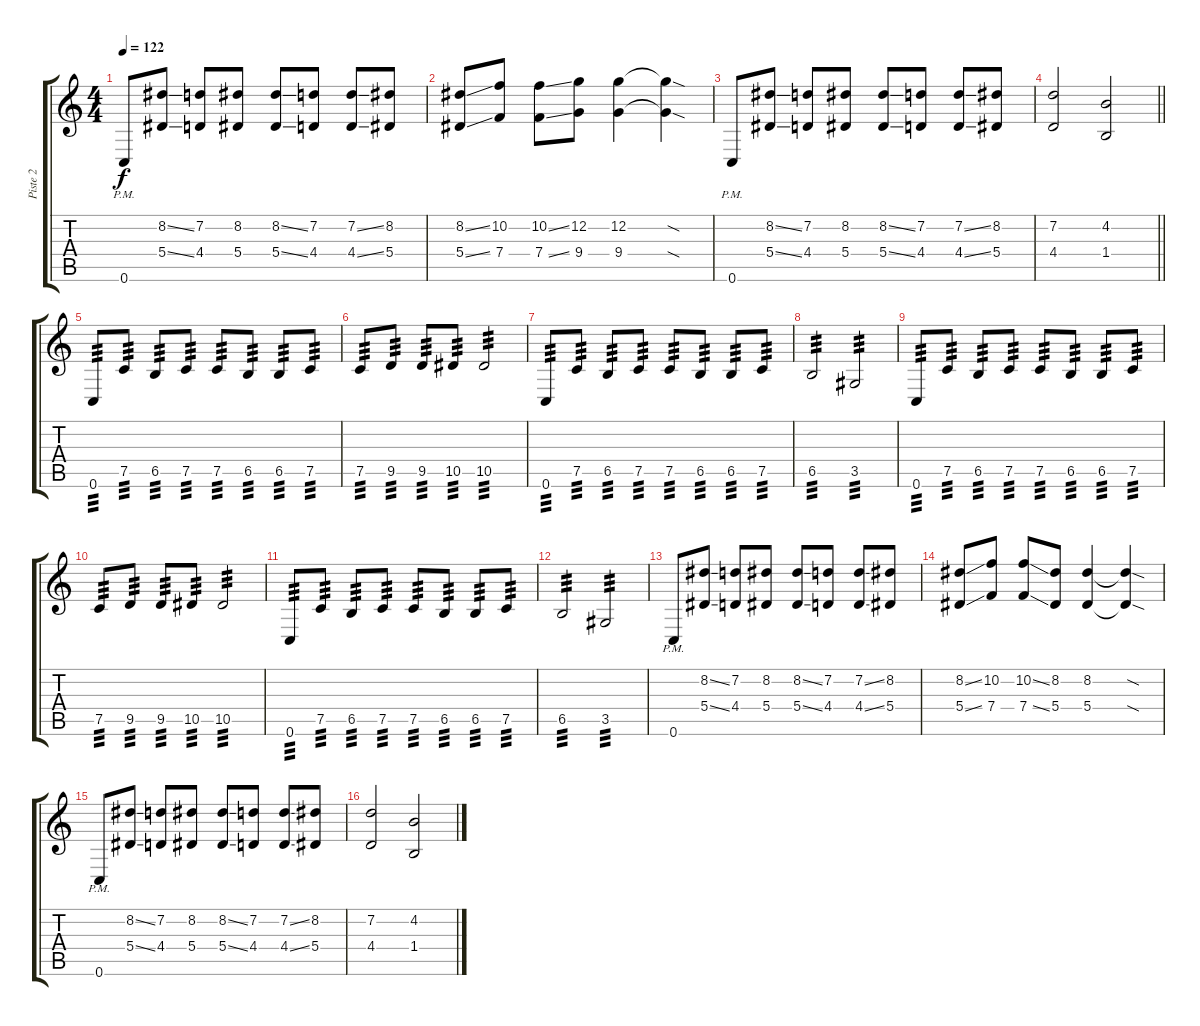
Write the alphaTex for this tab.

\track ("Piste 2" "Piste 2") {instrument distortionguitar}
\staff {score tabs}
\tuning (C4 G3 Eb3 Bb2 F2 C2) {hide}
\ts (4 4)
\tempo 122
\clef g2
\ks c
0.6{pm}.8{dy f} (8.2{ss} 5.4{ss}).8 (7.2 4.4).8 (8.2 5.4).8 (8.2{ss} 5.4{ss}).8 (7.2 4.4).8 (7.2{ss} 4.4{ss}).8 (8.2 5.4).8 |
(8.2{ss} 5.4{ss}).8 (10.2 7.4).8 (10.2{ss} 7.4{ss}).8 (12.2 9.4).8 (12.2 9.4).4 (12.2{sod t} 9.4{sod t}).4 |
0.6{pm}.8 (8.2{ss} 5.4{ss}).8 (7.2 4.4).8 (8.2 5.4).8 (8.2{ss} 5.4{ss}).8 (7.2 4.4).8 (7.2{ss} 4.4{ss}).8 (8.2 5.4).8 |
\barLineRight lightlight
(7.2 4.4).2 (4.2 1.4).2 |
0.6.8{tp 3} 7.5.8{tp 3} 6.5.8{tp 3} 7.5.8{tp 3} 7.5.8{tp 3} 6.5.8{tp 3} 6.5.8{tp 3} 7.5.8{tp 3} |
7.5.8{tp 3} 9.5.8{tp 3} 9.5.8{tp 3} 10.5.8{tp 3} 10.5.2{tp 3} |
0.6.8{tp 3} 7.5.8{tp 3} 6.5.8{tp 3} 7.5.8{tp 3} 7.5.8{tp 3} 6.5.8{tp 3} 6.5.8{tp 3} 7.5.8{tp 3} |
6.5.2{tp 3} 3.5.2{tp 3} |
0.6.8{tp 3} 7.5.8{tp 3} 6.5.8{tp 3} 7.5.8{tp 3} 7.5.8{tp 3} 6.5.8{tp 3} 6.5.8{tp 3} 7.5.8{tp 3} |
7.5.8{tp 3} 9.5.8{tp 3} 9.5.8{tp 3} 10.5.8{tp 3} 10.5.2{tp 3} |
0.6.8{tp 3} 7.5.8{tp 3} 6.5.8{tp 3} 7.5.8{tp 3} 7.5.8{tp 3} 6.5.8{tp 3} 6.5.8{tp 3} 7.5.8{tp 3} |
6.5.2{tp 3} 3.5.2{tp 3} |
0.6{pm}.8 (8.2{ss} 5.4{ss}).8 (7.2 4.4).8 (8.2 5.4).8 (8.2{ss} 5.4{ss}).8 (7.2 4.4).8 (7.2{ss} 4.4{ss}).8 (8.2 5.4).8 |
(8.2{ss} 5.4{ss}).8 (10.2 7.4).8 (10.2{ss} 7.4{ss}).8 (8.2 5.4).8 (8.2 5.4).4 (8.2{sod t} 5.4{sod t}).4 |
0.6{pm}.8 (8.2{ss} 5.4{ss}).8 (7.2 4.4).8 (8.2 5.4).8 (8.2{ss} 5.4{ss}).8 (7.2 4.4).8 (7.2{ss} 4.4{ss}).8 (8.2 5.4).8 |
(7.2 4.4).2 (4.2 1.4).2
